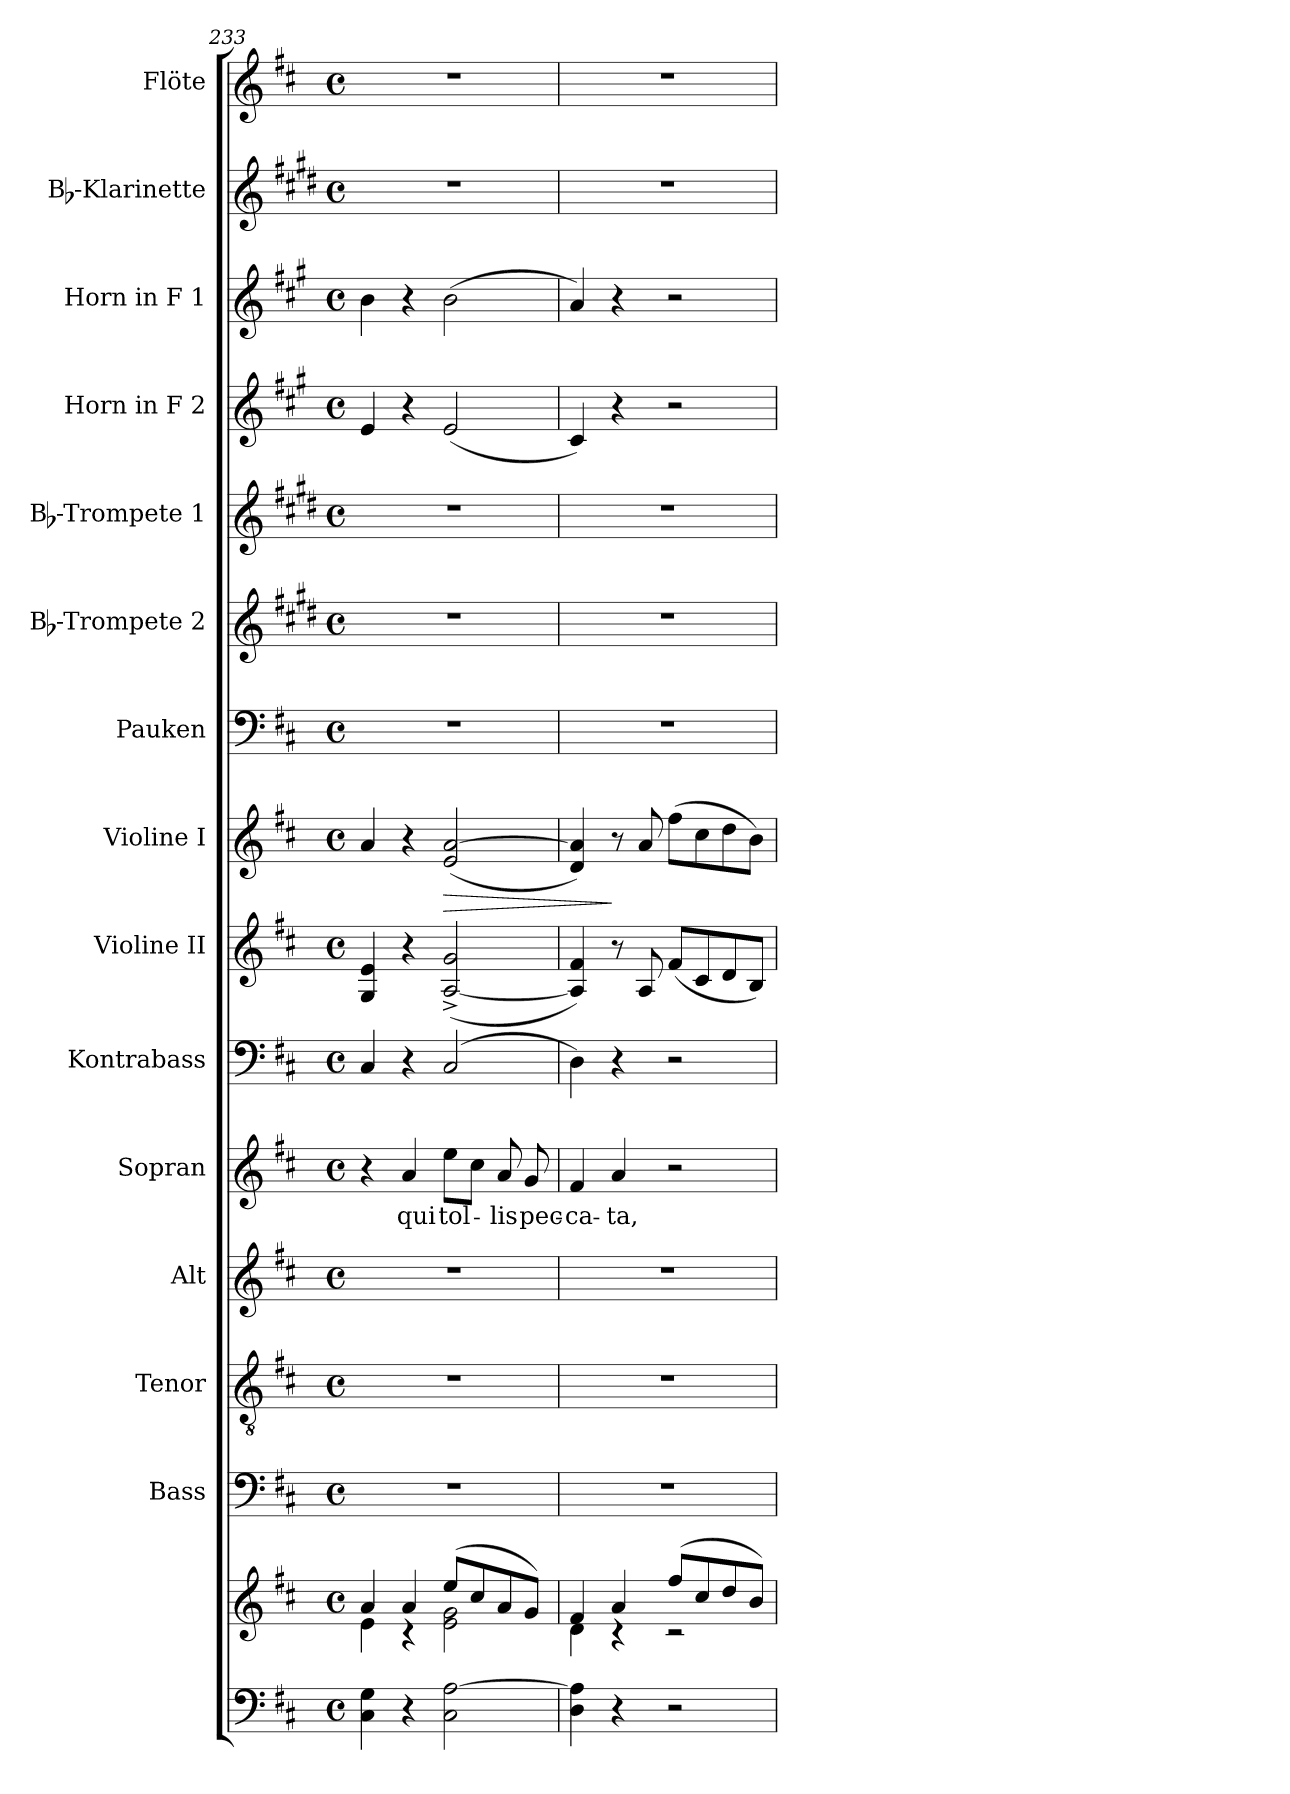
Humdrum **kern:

**kern	**kern	**kern	**kern	**kern	**kern	**text	**kern	**kern	**kern	**dynam	**kern	**kern	**kern	**kern	**kern	**kern	**kern
*part15	*part15	*part14	*part13	*part12	*part11	*part11	*part10	*part9	*part8	*part8	*part7	*part6	*part5	*part4	*part3	*part2	*part1
*staff16	*staff15	*staff14	*staff13	*staff12	*staff11	*staff11	*staff10	*staff9	*staff8	*staff8	*staff7	*staff6	*staff5	*staff4	*staff3	*staff2	*staff1
*	*	*I"Bass	*I"Tenor	*I"Alt	*I"Sopran	*	*I"Kontrabass	*I"Violine II	*I"Violine I	*	*I"Pauken	*I"Bb-Trompete 2	*I"Bb-Trompete 1	*I"Horn in F 2	*I"Horn in F 1	*I"Bb-Klarinette	*I"Flöte
*	*	*I'B.	*I'T.	*I'A.	*I'S.	*	*I'Kb.	*I'Vl. II	*I'Vl. I	*	*I'Pk.	*I'Bb Trp. 2	*I'Bb Trp. 1	*	*	*I'Bb Kl.	*I'Fl.
*clefF4	*clefG2	*clefF4	*clefGv2	*clefG2	*clefG2	*	*clefF4	*clefG2	*clefG2	*	*clefF4	*clefG2	*clefG2	*clefG2	*clefG2	*clefG2	*clefG2
*	*	*	*	*	*	*	*ITrd7c12	*	*	*	*	*ITrd1c2	*ITrd1c2	*ITrd4c7	*ITrd4c7	*ITrd1c2	*
*k[f#c#]	*k[f#c#]	*k[f#c#]	*k[f#c#]	*k[f#c#]	*k[f#c#]	*	*k[f#c#]	*k[f#c#]	*k[f#c#]	*	*k[f#c#]	*k[f#c#]	*k[f#c#]	*k[f#c#]	*k[f#c#]	*k[f#c#]	*k[f#c#]
*D:	*D:	*D:	*D:	*D:	*D:	*	*D:	*D:	*D:	*	*D:	*D:	*D:	*D:	*D:	*D:	*D:
*M4/4	*M4/4	*M4/4	*M4/4	*M4/4	*M4/4	*	*M4/4	*M4/4	*M4/4	*	*M4/4	*M4/4	*M4/4	*M4/4	*M4/4	*M4/4	*M4/4
*met(c)	*met(c)	*met(c)	*met(c)	*met(c)	*met(c)	*	*met(c)	*met(c)	*met(c)	*	*met(c)	*met(c)	*met(c)	*met(c)	*met(c)	*met(c)	*met(c)
=233	=233	=233	=233	=233	=233	=233	=233	=233	=233	=233	=233	=233	=233	=233	=233	=233	=233
*	*^	*	*	*	*	*	*	*	*	*	*	*	*	*	*	*	*
4C#\ 4G\	4a/	4e\	1r	1r	1r	4r	.	4CC#/	4G/ 4e/	4a/	.	1r	1r	1r	4A/	4e\	1r	1r
!	!	!	!	!	!	!	!LO:LY:b	!	!	!	!	!	!	!	!	!	!	!
4r	4a/	4rc	.	.	.	4a/	qui	4r	4r	4r	.	.	.	.	4r	4r	.	.
!	!	!	!	!	!	!	!LO:LY:b	!	!	!	!LO:HP:b	!	!	!	!	!	!	!
2C#\ [2A\	(>8ee/L	2e\ 2g\	.	.	.	8ee\L	tol-	(2CC#/	([2A/^< 2g/^<	(<2e/ [>2a/	>	.	.	.	(<2A/	(>2e\	.	.
.	8cc#/	.	.	.	.	8cc#\J	.	.	.	.	.	.	.	.	.	.	.	.
!	!	!	!	!	!	!	!LO:LY:b	!	!	!	!	!	!	!	!	!	!	!
.	8a/	.	.	.	.	8a/	-lis	.	.	.	.	.	.	.	.	.	.	.
!	!	!	!	!	!	!	!LO:LY:b	!	!	!	!	!	!	!	!	!	!	!
.	8g/J)	.	.	.	.	8g/	pec-	.	.	.	.	.	.	.	.	.	.	.
=234	=234	=234	=234	=234	=234	=234	=234	=234	=234	=234	=234	=234	=234	=234	=234	=234	=234	=234
!	!	!	!	!	!	!	!LO:LY:b	!	!	!	!	!	!	!	!	!	!	!
4D\ 4A\]	4f#/	4d\	1r	1r	1r	4f#/	-ca-	4DD\)	4A/] 4f#/)	4d/ 4a/])	.	1r	1r	1r	4F#/)	4d/)	1r	1r
!	!	!	!	!	!	!	!LO:LY:b	!	!	!	!	!	!	!	!	!	!	!
4r	4a/	4rc	.	.	.	4a/	-ta,	4r	8r	8r	]	.	.	.	4r	4r	.	.
.	.	.	.	.	.	.	.	.	8A/	8a/	.	.	.	.	.	.	.	.
2r	(<8ff#/L	2rc	.	.	.	2r	.	2r	(<8f#/L	(>8ff#\L	.	.	.	.	2r	2r	.	.
.	8cc#/	.	.	.	.	.	.	.	8c#/	8cc#\	.	.	.	.	.	.	.	.
.	8dd/	.	.	.	.	.	.	.	8d/	8dd\	.	.	.	.	.	.	.	.
.	8b/J)	.	.	.	.	.	.	.	8B/J)	8b\J)	.	.	.	.	.	.	.	.
*	*v	*v	*	*	*	*	*	*	*	*	*	*	*	*	*	*	*	*
=	=	=	=	=	=	=	=	=	=	=	=	=	=	=	=	=	=
*-	*-	*-	*-	*-	*-	*-	*-	*-	*-	*-	*-	*-	*-	*-	*-	*-	*-
